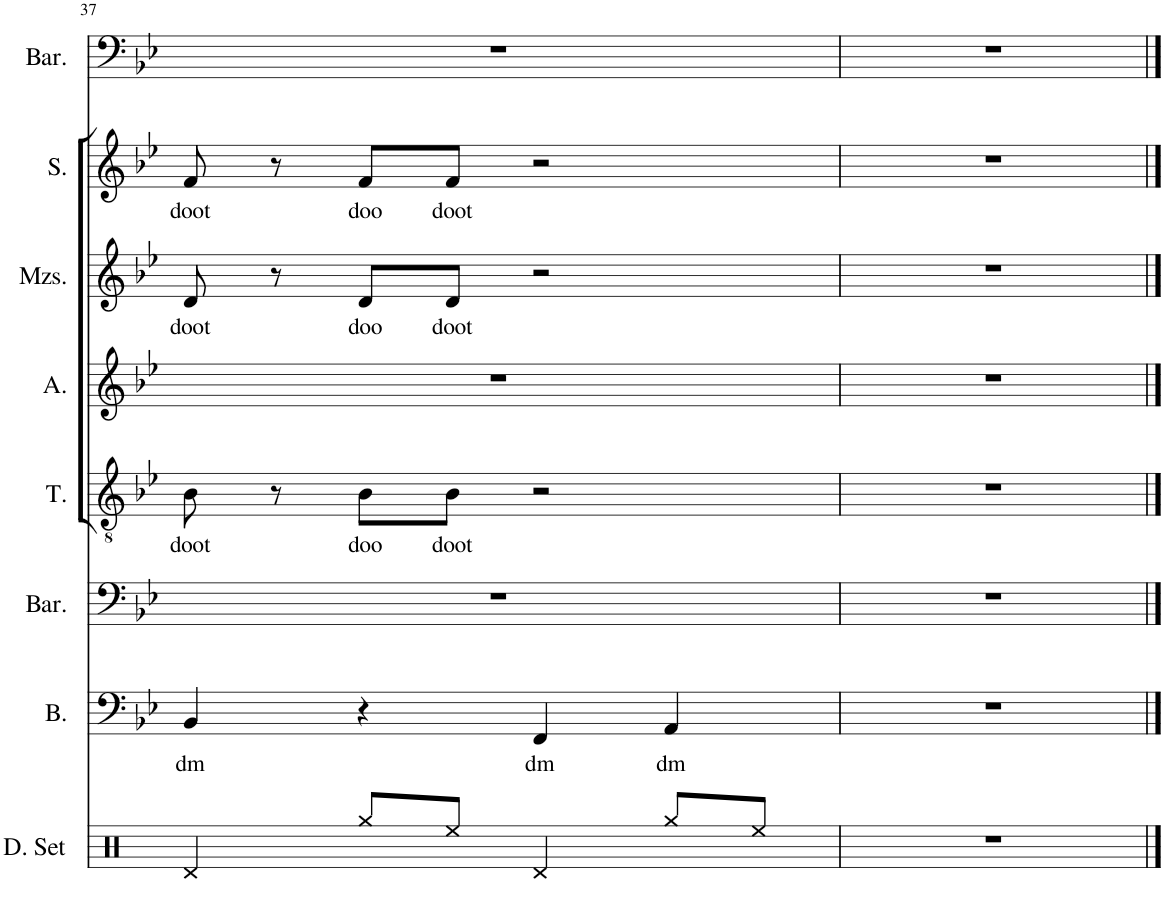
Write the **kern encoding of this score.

**kern	**kern	**text	**kern	**kern	**text	**kern	**kern	**text	**kern	**text	**kern
*part8	*part7	*part7	*part6	*part5	*part5	*part4	*part3	*part3	*part2	*part2	*part1
*staff8	*staff7	*staff7	*staff6	*staff5	*staff5	*staff4	*staff3	*staff3	*staff2	*staff2	*staff1
*I"Drumset	*I"Bass	*	*I"Baritone	*I"Tenor	*	*I"Alto	*I"Mezzo-soprano	*	*I"Soprano	*	*I"Baritone
*I'D. Set	*I'B.	*	*I'Bar.	*I'T.	*	*I'A.	*I'Mzs.	*	*I'S.	*	*I'Bar.
!!LO:PB:g=z
*clefX	*clefF4	*	*clefF4	*clefGv2	*	*clefG2	*clefG2	*	*clefG2	*	*clefF4
*k[]	*k[b-e-]	*	*k[b-e-]	*k[b-e-]	*	*k[b-e-]	*k[b-e-]	*	*k[b-e-]	*	*k[b-e-]
*M4/4	*M4/4	*	*M4/4	*M4/4	*	*M4/4	*M4/4	*	*M4/4	*	*M4/4
=37	=37	=37	=37	=37	=37	=37	=37	=37	=37	=37	=37
!	!	!LO:LY:b	!	!	!LO:LY:b	!	!	!LO:LY:b	!	!LO:LY:b	!
4Rd/	4BB-/	dm	1r	8B-\	doot	1r	8d/	doot	8f/	doot	1r
.	.	.	.	8r	.	.	8r	.	8r	.	.
!	!	!	!	!	!LO:LY:b	!	!	!LO:LY:b	!	!LO:LY:b	!
8Rgg/L	4r	.	.	8B-\L	doo	.	8d/L	doo	8f/L	doo	.
!	!	!	!	!	!LO:LY:b	!	!	!LO:LY:b	!	!LO:LY:b	!
8Ree/J	.	.	.	8B-\J	doot	.	8d/J	doot	8f/J	doot	.
!	!	!LO:LY:b	!	!	!	!	!	!	!	!	!
4Rd/	4FF/	dm	.	2r	.	.	2r	.	2r	.	.
!	!	!LO:LY:b	!	!	!	!	!	!	!	!	!
8Rgg/L	4AA/	dm	.	.	.	.	.	.	.	.	.
8Ree/J	.	.	.	.	.	.	.	.	.	.	.
=38	=38	=38	=38	=38	=38	=38	=38	=38	=38	=38	=38
1r	1r	.	1r	1r	.	1r	1r	.	1r	.	1r
==	==	==	==	==	==	==	==	==	==	==	==
*-	*-	*-	*-	*-	*-	*-	*-	*-	*-	*-	*-
